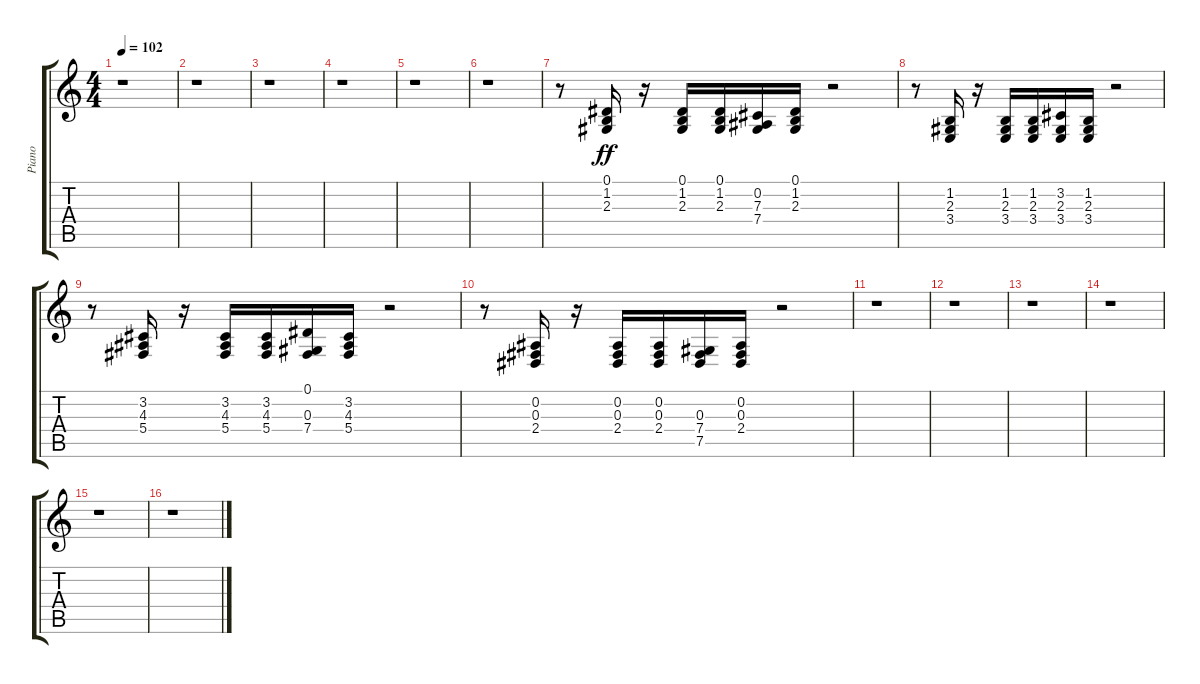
\track ("Piano" "Piano") {instrument honkytonkpiano}
\staff {score tabs}
\tuning (Eb4 Bb3 Gb3 Db3 Ab2 Eb2) {hide}
\ts (4 4)
\tempo 102
\clef g2
\ks c
r.1{dy ff} |
r.1 |
r.1 |
r.1 |
r.1 |
r.1 |
r.8 (0.1 1.2 2.3).16 r.16 (0.1 1.2 2.3).16 (0.1 1.2 2.3).16 (0.2 7.3 7.4).16 (0.1 1.2 2.3).16 r.2 |
r.8 (1.2 2.3 3.4).16 r.16 (1.2 2.3 3.4).16 (1.2 2.3 3.4).16 (3.2 2.3 3.4).16 (1.2 2.3 3.4).16 r.2 |
r.8 (3.2 4.3 5.4).16 r.16 (3.2 4.3 5.4).16 (3.2 4.3 5.4).16 (0.1 0.3 7.4).16 (3.2 4.3 5.4).16 r.2 |
r.8 (0.2 0.3 2.4).16 r.16 (0.2 0.3 2.4).16 (0.2 0.3 2.4).16 (0.3 7.4 7.5).16 (0.2 0.3 2.4).16 r.2 |
r.1 |
r.1 |
r.1 |
r.1 |
r.1 |
r.1
